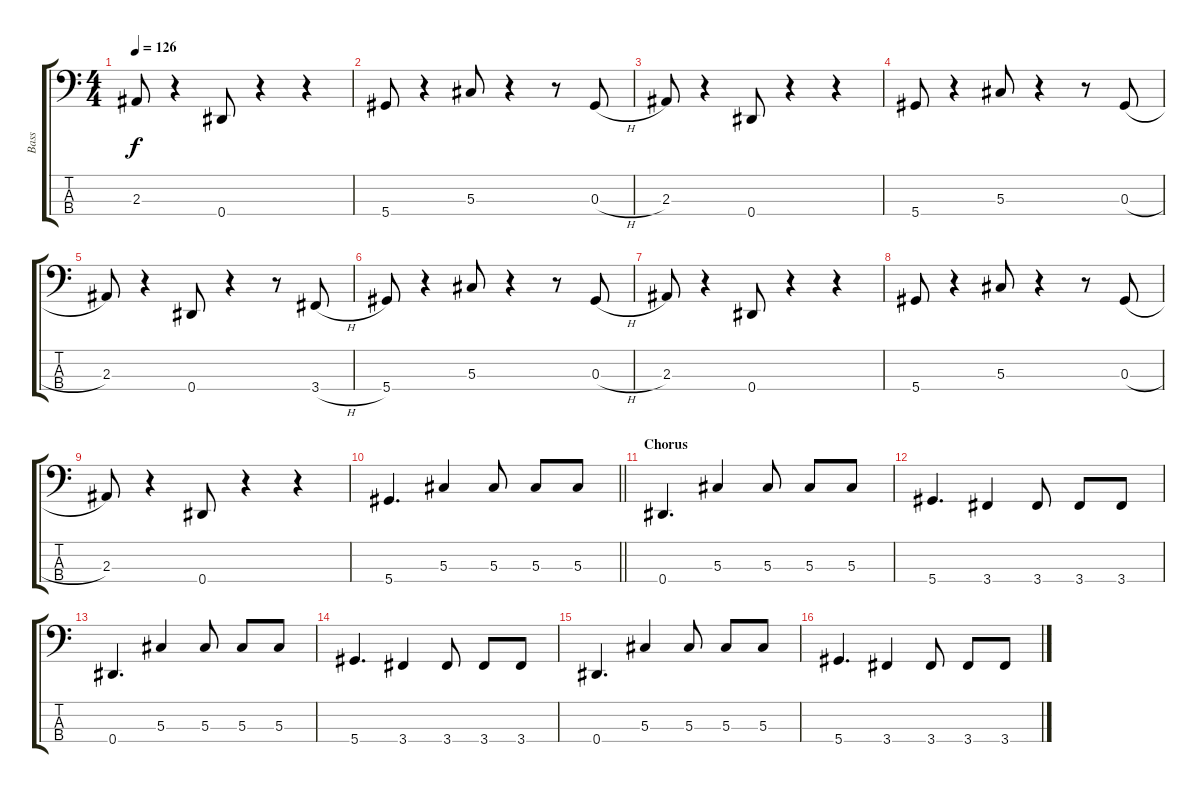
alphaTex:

\track ("Bass" "Bass") {instrument electricbassfinger}
\staff {score tabs}
\tuning (Gb2 Db2 Ab1 Eb1) {hide}
\ts (4 4)
\tempo 126
\clef f4
\ks c
2.3.8{dy f} r.4 0.4.8 r.4 r.4 |
5.4.8 r.4 5.3.8 r.4 r.8 0.3{h}.8 |
2.3.8 r.4 0.4.8 r.4 r.4 |
5.4.8 r.4 5.3.8 r.4 r.8 0.3{h}.8 |
2.3.8 r.4 0.4.8 r.4 r.8 3.4{h}.8 |
5.4.8 r.4 5.3.8 r.4 r.8 0.3{h}.8 |
2.3.8 r.4 0.4.8 r.4 r.4 |
5.4.8 r.4 5.3.8 r.4 r.8 0.3{h}.8 |
2.3.8 r.4 0.4.8 r.4 r.4 |
\barLineRight lightlight
5.4.4{d} 5.3.4 5.3.8 5.3.8 5.3.8 |
\section ("" "Chorus")
0.4.4{d} 5.3.4 5.3.8 5.3.8 5.3.8 |
5.4.4{d} 3.4.4 3.4.8 3.4.8 3.4.8 |
0.4.4{d} 5.3.4 5.3.8 5.3.8 5.3.8 |
5.4.4{d} 3.4.4 3.4.8 3.4.8 3.4.8 |
0.4.4{d} 5.3.4 5.3.8 5.3.8 5.3.8 |
5.4.4{d} 3.4.4 3.4.8 3.4.8 3.4.8
